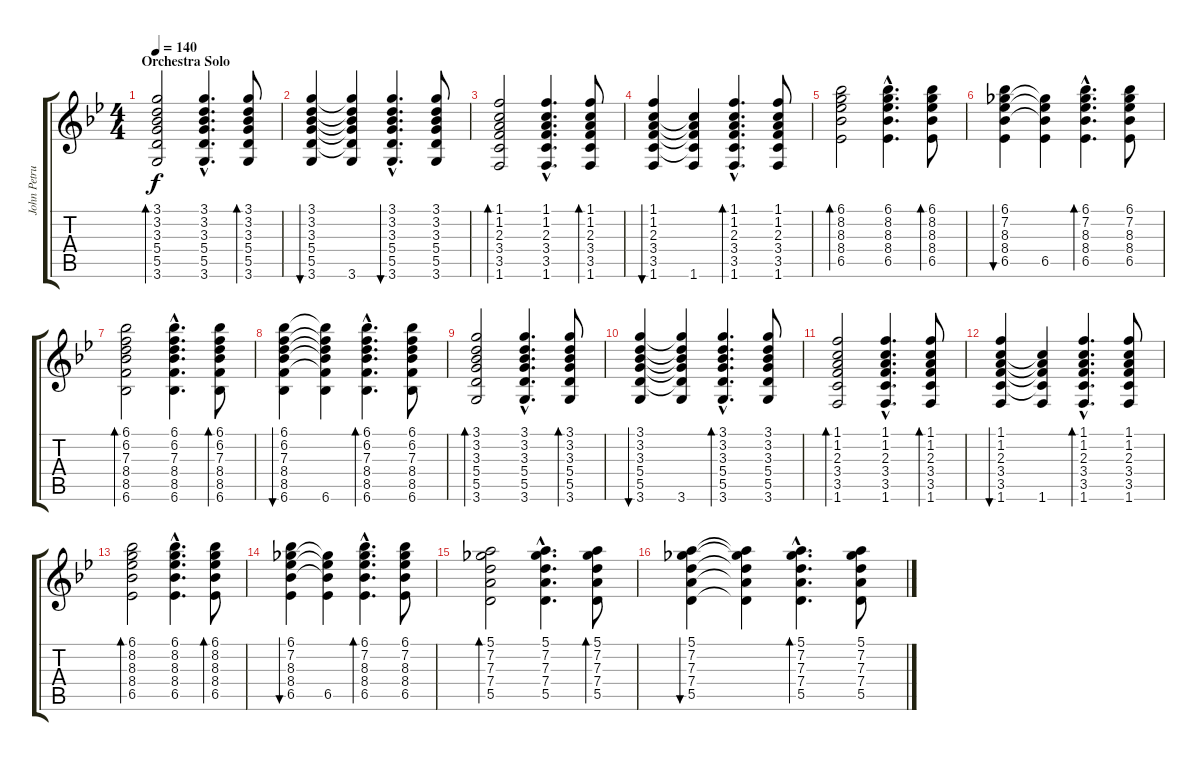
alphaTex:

\track ("John Petrucci Acoustic Guitar" "John Petru") {instrument acousticguitarnylon}
\staff {score tabs}
\tuning (E4 B3 G3 D3 A2 E2) {hide}
\ts (4 4)
\section ("" "Orchestra Solo")
\tempo 140
\clef g2
\ks bb
(3.1 3.2 3.3 5.4 5.5 3.6).2{bd 120 dy f} (3.1{hac} 3.2{hac} 3.3{hac} 5.4{hac} 5.5{hac} 3.6{hac}).4{d} (3.1 3.2 3.3 5.4 5.5 3.6).8{bd 60} |
(3.1 3.2 3.3 5.4 5.5 3.6).4{bu 60} (3.1{t} 3.2{t} 3.3{t} 5.4{t} 5.5{t} 3.6).4 (3.1{hac} 3.2{hac} 3.3{hac} 5.4{hac} 5.5{hac} 3.6{hac}).4{d bu 60} (3.1 3.2 3.3 5.4 5.5 3.6).8 |
(1.1 1.2 2.3 3.4 3.5 1.6).2{bd 120} (1.1{hac} 1.2{hac} 2.3{hac} 3.4{hac} 3.5{hac} 1.6{hac}).4{d} (1.1 1.2 2.3 3.4 3.5 1.6).8{bd 60} |
(1.1 1.2 2.3 3.4 3.5 1.6).4{bu 60} (1.2{t} 2.3{t} 3.4{t} 3.5{t} 1.6).4 (1.1{hac} 1.2{hac} 2.3{hac} 3.4{hac} 3.5{hac} 1.6{hac}).4{d bd 60} (1.1 1.2 2.3 3.4 3.5 1.6).8 |
(6.1 8.2 8.3 8.4 6.5).2{bd 120} (6.1{hac} 8.2{hac} 8.3{hac} 8.4{hac} 6.5{hac}).4{d} (6.1 8.2 8.3 8.4 6.5).8{bd 60} |
(6.1 7.2 8.3 8.4 6.5).4{bu 60} (7.2{t} 8.3{t} 8.4{t} 6.5).4 (6.1{hac} 7.2{hac} 8.3{hac} 8.4{hac} 6.5{hac}).4{d bd 60} (6.1 7.2 8.3 8.4 6.5).8 |
(6.1 6.2 7.3 8.4 8.5 6.6).2{bd 120} (6.1{hac} 6.2{hac} 7.3{hac} 8.4{hac} 8.5{hac} 6.6{hac}).4{d} (6.1 6.2 7.3 8.4 8.5 6.6).8{bd 60} |
(6.1 6.2 7.3 8.4 8.5 6.6).4{bu 60} (6.1{t} 6.2{t} 7.3{t} 8.4{t} 8.5{t} 6.6).4 (6.1{hac} 6.2{hac} 7.3{hac} 8.4{hac} 8.5{hac} 6.6{hac}).4{d bd 60} (6.1 6.2 7.3 8.4 8.5 6.6).8 |
(3.1 3.2 3.3 5.4 5.5 3.6).2{bd 120} (3.1{hac} 3.2{hac} 3.3{hac} 5.4{hac} 5.5{hac} 3.6{hac}).4{d} (3.1 3.2 3.3 5.4 5.5 3.6).8{bd 60} |
(3.1 3.2 3.3 5.4 5.5 3.6).4{bu 60} (3.1{t} 3.2{t} 3.3{t} 5.4{t} 5.5{t} 3.6).4 (3.1{hac} 3.2{hac} 3.3{hac} 5.4{hac} 5.5{hac} 3.6{hac}).4{d bd 60} (3.1 3.2 3.3 5.4 5.5 3.6).8 |
(1.1 1.2 2.3 3.4 3.5 1.6).2{bd 120} (1.1{hac} 1.2{hac} 2.3{hac} 3.4{hac} 3.5{hac} 1.6{hac}).4{d} (1.1 1.2 2.3 3.4 3.5 1.6).8{bd 60} |
(1.1 1.2 2.3 3.4 3.5 1.6).4{bu 60} (1.2{t} 2.3{t} 3.4{t} 3.5{t} 1.6).4 (1.1{hac} 1.2{hac} 2.3{hac} 3.4{hac} 3.5{hac} 1.6{hac}).4{d bd 60} (1.1 1.2 2.3 3.4 3.5 1.6).8 |
(6.1 8.2 8.3 8.4 6.5).2{bd 120} (6.1{hac} 8.2{hac} 8.3{hac} 8.4{hac} 6.5{hac}).4{d} (6.1 8.2 8.3 8.4 6.5).8{bd 60} |
(6.1 7.2 8.3 8.4 6.5).4{bu 60} (7.2{t} 8.3{t} 8.4{t} 6.5).4 (6.1{hac} 7.2{hac} 8.3{hac} 8.4{hac} 6.5{hac}).4{d bd 60} (6.1 7.2 8.3 8.4 6.5).8 |
(5.1 7.2 7.3 7.4 5.5).2{bd 120} (5.1{hac} 7.2{hac} 7.3{hac} 7.4{hac} 5.5{hac}).4{d} (5.1 7.2 7.3 7.4 5.5).8{bd 60} |
(5.1 7.2 7.3 7.4 5.5).4{bu 60} (5.1{t} 7.2{t} 7.3{t} 7.4{t} 5.5{t}).4 (5.1{hac} 7.2{hac} 7.3{hac} 7.4{hac} 5.5{hac}).4{d bd 60} (5.1 7.2 7.3 7.4 5.5).8
